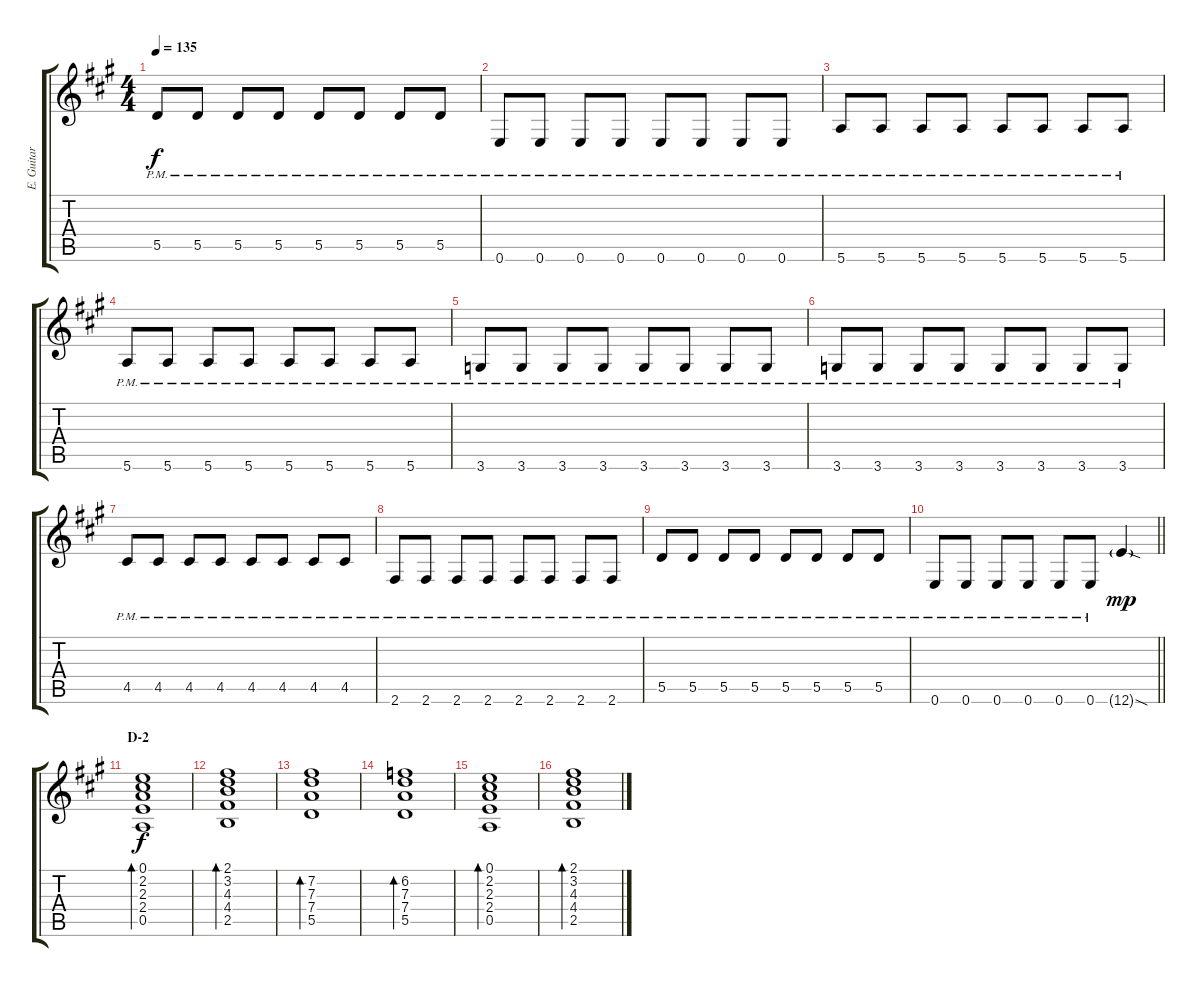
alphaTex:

\track ("E. Guitar II" "E. Guitar ") {instrument overdrivenguitar}
\staff {score tabs}
\tuning (E4 B3 G3 D3 A2 E2) {hide}
\ts (4 4)
\tempo 135
\clef g2
\ks a
5.5{pm}.8{dy f} 5.5{pm}.8 5.5{pm}.8 5.5{pm}.8 5.5{pm}.8 5.5{pm}.8 5.5{pm}.8 5.5{pm}.8 |
0.6{pm}.8 0.6{pm}.8 0.6{pm}.8 0.6{pm}.8 0.6{pm}.8 0.6{pm}.8 0.6{pm}.8 0.6{pm}.8 |
5.6{pm}.8 5.6{pm}.8 5.6{pm}.8 5.6{pm}.8 5.6{pm}.8 5.6{pm}.8 5.6{pm}.8 5.6{pm}.8 |
5.6{pm}.8 5.6{pm}.8 5.6{pm}.8 5.6{pm}.8 5.6{pm}.8 5.6{pm}.8 5.6{pm}.8 5.6{pm}.8 |
3.6{pm}.8 3.6{pm}.8 3.6{pm}.8 3.6{pm}.8 3.6{pm}.8 3.6{pm}.8 3.6{pm}.8 3.6{pm}.8 |
3.6{pm}.8 3.6{pm}.8 3.6{pm}.8 3.6{pm}.8 3.6{pm}.8 3.6{pm}.8 3.6{pm}.8 3.6{pm}.8 |
4.5{pm}.8 4.5{pm}.8 4.5{pm}.8 4.5{pm}.8 4.5{pm}.8 4.5{pm}.8 4.5{pm}.8 4.5{pm}.8 |
2.6{pm}.8 2.6{pm}.8 2.6{pm}.8 2.6{pm}.8 2.6{pm}.8 2.6{pm}.8 2.6{pm}.8 2.6{pm}.8 |
5.5{pm}.8 5.5{pm}.8 5.5{pm}.8 5.5{pm}.8 5.5{pm}.8 5.5{pm}.8 5.5{pm}.8 5.5{pm}.8 |
\barLineRight lightlight
0.6{pm}.8 0.6{pm}.8 0.6{pm}.8 0.6{pm}.8 0.6{pm}.8 0.6{pm}.8 12.6{sod g}.4{dy mp} |
\section ("" "D-2")
(0.1 2.2 2.3 2.4 0.5).1{bd 240 dy f} |
(2.1 3.2 4.3 4.4 2.5).1{bd 240} |
(7.2 7.3 7.4 5.5).1{bd 240} |
(6.2 7.3 7.4 5.5).1{bd 240} |
(0.1 2.2 2.3 2.4 0.5).1{bd 240} |
(2.1 3.2 4.3 4.4 2.5).1{bd 240}
